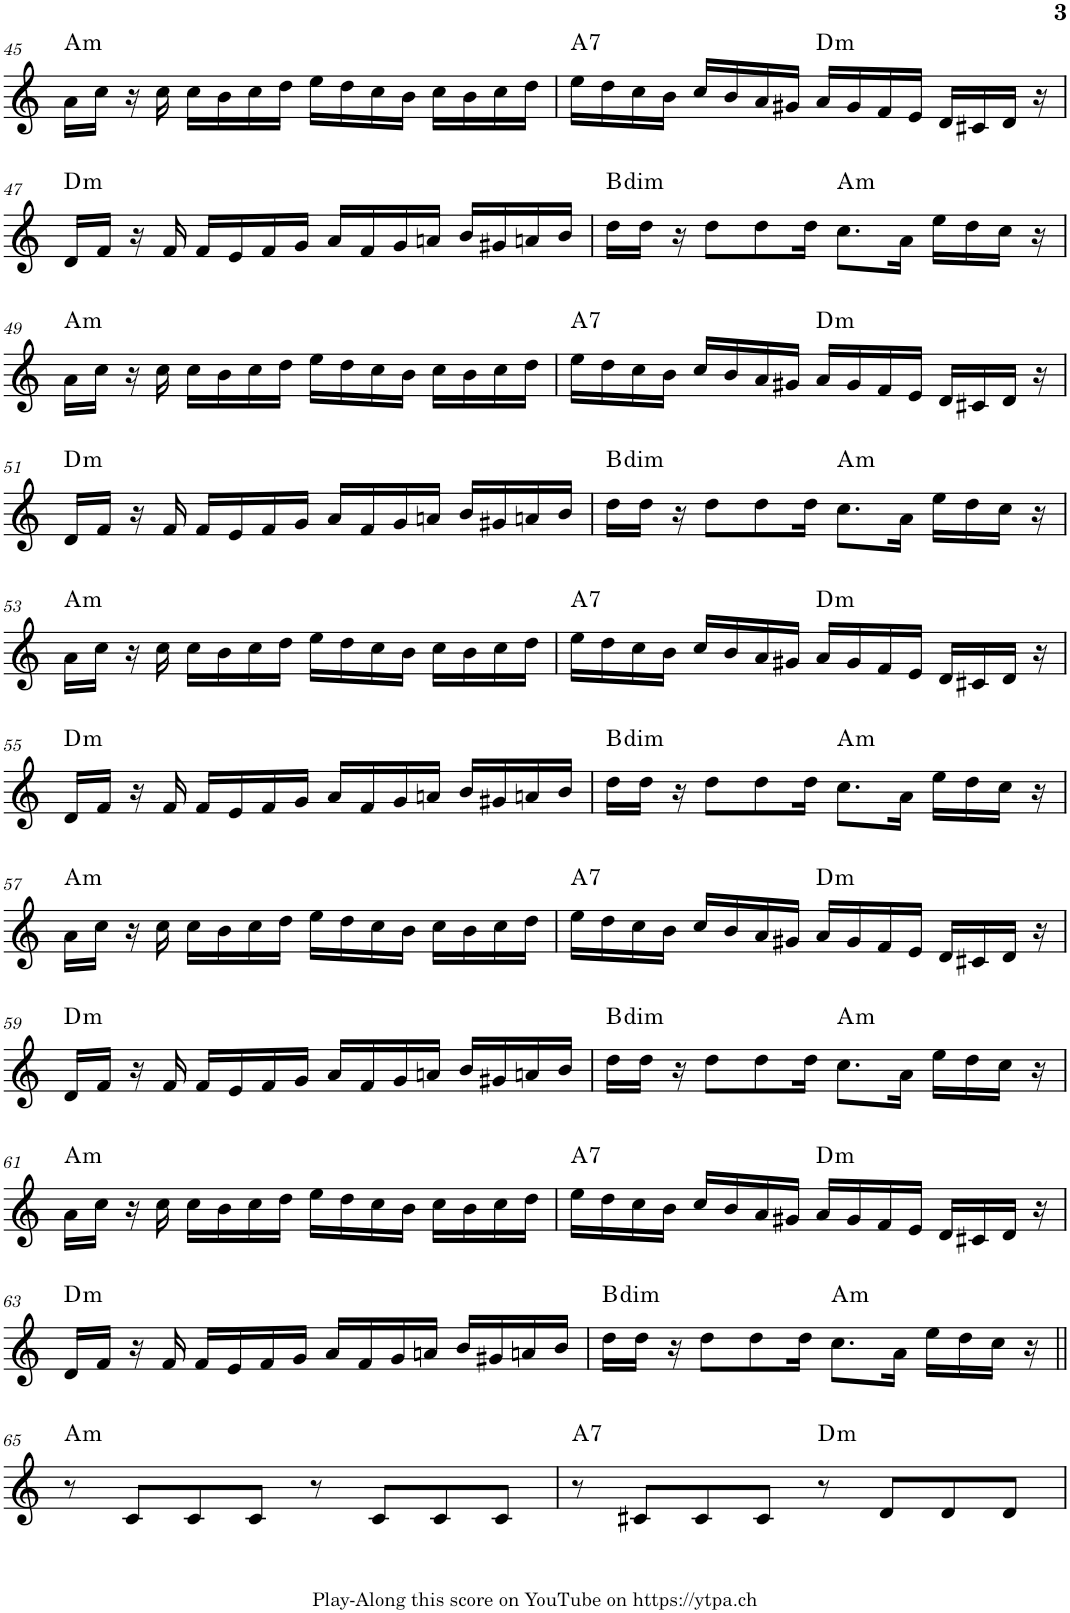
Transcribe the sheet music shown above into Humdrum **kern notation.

**kern	**harte
*part1	*part1
*staff1	*
*I"Piano	*
*I'Pno.	*
!!LO:PB:g=z
*clefG2	*
*k[]	*
*M4/4	*
=45	=45
!	!LO:H:kt=m
16a\LL	A:min
16cc\JJ	.
16r	.
16cc\	.
16cc\LL	.
16b\	.
16cc\	.
16dd\JJ	.
16ee\LL	.
16dd\	.
16cc\	.
16b\JJ	.
16cc\LL	.
16b\	.
16cc\	.
16dd\JJ	.
=46	=46
!	!LO:H:kt=7
16ee\LL	A:7
16dd\	.
16cc\	.
16b\JJ	.
16cc/LL	.
16b/	.
16a/	.
16g#X/JJ	.
!	!LO:H:kt=m
16a/LL	D:min
16g#/	.
16f/	.
16e/JJ	.
16d/LL	.
16c#X/	.
16d/JJ	.
16r	.
!!LO:LB:g=z
=47	=47
!	!LO:H:kt=m
16d/LL	D:min
16f/JJ	.
16r	.
16f/	.
16f/LL	.
16e/	.
16f/	.
16g/JJ	.
16a/LL	.
16f/	.
16g/	.
16an/JJ	.
16b/LL	.
16g#X/	.
16an/	.
16b/JJ	.
=48	=48
!	!LO:H:kt=dim
16dd\LL	B:dim
16dd\JJ	.
16r	.
8dd\L	.
8dd\	.
16dd\Jk	.
!	!LO:H:kt=m
8.cc\L	A:min
16a\Jk	.
16ee\LL	.
16dd\	.
16cc\JJ	.
16r	.
!!LO:LB:g=z
=49	=49
!	!LO:H:kt=m
16a\LL	A:min
16cc\JJ	.
16r	.
16cc\	.
16cc\LL	.
16b\	.
16cc\	.
16dd\JJ	.
16ee\LL	.
16dd\	.
16cc\	.
16b\JJ	.
16cc\LL	.
16b\	.
16cc\	.
16dd\JJ	.
=50	=50
!	!LO:H:kt=7
16ee\LL	A:7
16dd\	.
16cc\	.
16b\JJ	.
16cc/LL	.
16b/	.
16a/	.
16g#X/JJ	.
!	!LO:H:kt=m
16a/LL	D:min
16g#/	.
16f/	.
16e/JJ	.
16d/LL	.
16c#X/	.
16d/JJ	.
16r	.
!!LO:LB:g=z
=51	=51
!	!LO:H:kt=m
16d/LL	D:min
16f/JJ	.
16r	.
16f/	.
16f/LL	.
16e/	.
16f/	.
16g/JJ	.
16a/LL	.
16f/	.
16g/	.
16an/JJ	.
16b/LL	.
16g#X/	.
16an/	.
16b/JJ	.
=52	=52
!	!LO:H:kt=dim
16dd\LL	B:dim
16dd\JJ	.
16r	.
8dd\L	.
8dd\	.
16dd\Jk	.
!	!LO:H:kt=m
8.cc\L	A:min
16a\Jk	.
16ee\LL	.
16dd\	.
16cc\JJ	.
16r	.
!!LO:LB:g=z
=53	=53
!	!LO:H:kt=m
16a\LL	A:min
16cc\JJ	.
16r	.
16cc\	.
16cc\LL	.
16b\	.
16cc\	.
16dd\JJ	.
16ee\LL	.
16dd\	.
16cc\	.
16b\JJ	.
16cc\LL	.
16b\	.
16cc\	.
16dd\JJ	.
=54	=54
!	!LO:H:kt=7
16ee\LL	A:7
16dd\	.
16cc\	.
16b\JJ	.
16cc/LL	.
16b/	.
16a/	.
16g#X/JJ	.
!	!LO:H:kt=m
16a/LL	D:min
16g#/	.
16f/	.
16e/JJ	.
16d/LL	.
16c#X/	.
16d/JJ	.
16r	.
!!LO:LB:g=z
=55	=55
!	!LO:H:kt=m
16d/LL	D:min
16f/JJ	.
16r	.
16f/	.
16f/LL	.
16e/	.
16f/	.
16g/JJ	.
16a/LL	.
16f/	.
16g/	.
16an/JJ	.
16b/LL	.
16g#X/	.
16an/	.
16b/JJ	.
=56	=56
!	!LO:H:kt=dim
16dd\LL	B:dim
16dd\JJ	.
16r	.
8dd\L	.
8dd\	.
16dd\Jk	.
!	!LO:H:kt=m
8.cc\L	A:min
16a\Jk	.
16ee\LL	.
16dd\	.
16cc\JJ	.
16r	.
!!LO:LB:g=z
=57	=57
!	!LO:H:kt=m
16a\LL	A:min
16cc\JJ	.
16r	.
16cc\	.
16cc\LL	.
16b\	.
16cc\	.
16dd\JJ	.
16ee\LL	.
16dd\	.
16cc\	.
16b\JJ	.
16cc\LL	.
16b\	.
16cc\	.
16dd\JJ	.
=58	=58
!	!LO:H:kt=7
16ee\LL	A:7
16dd\	.
16cc\	.
16b\JJ	.
16cc/LL	.
16b/	.
16a/	.
16g#X/JJ	.
!	!LO:H:kt=m
16a/LL	D:min
16g#/	.
16f/	.
16e/JJ	.
16d/LL	.
16c#X/	.
16d/JJ	.
16r	.
!!LO:LB:g=z
=59	=59
!	!LO:H:kt=m
16d/LL	D:min
16f/JJ	.
16r	.
16f/	.
16f/LL	.
16e/	.
16f/	.
16g/JJ	.
16a/LL	.
16f/	.
16g/	.
16an/JJ	.
16b/LL	.
16g#X/	.
16an/	.
16b/JJ	.
=60	=60
!	!LO:H:kt=dim
16dd\LL	B:dim
16dd\JJ	.
16r	.
8dd\L	.
8dd\	.
16dd\Jk	.
!	!LO:H:kt=m
8.cc\L	A:min
16a\Jk	.
16ee\LL	.
16dd\	.
16cc\JJ	.
16r	.
!!LO:LB:g=z
=61	=61
!	!LO:H:kt=m
16a\LL	A:min
16cc\JJ	.
16r	.
16cc\	.
16cc\LL	.
16b\	.
16cc\	.
16dd\JJ	.
16ee\LL	.
16dd\	.
16cc\	.
16b\JJ	.
16cc\LL	.
16b\	.
16cc\	.
16dd\JJ	.
=62	=62
!	!LO:H:kt=7
16ee\LL	A:7
16dd\	.
16cc\	.
16b\JJ	.
16cc/LL	.
16b/	.
16a/	.
16g#X/JJ	.
!	!LO:H:kt=m
16a/LL	D:min
16g#/	.
16f/	.
16e/JJ	.
16d/LL	.
16c#X/	.
16d/JJ	.
16r	.
!!LO:LB:g=z
=63	=63
!	!LO:H:kt=m
16d/LL	D:min
16f/JJ	.
16r	.
16f/	.
16f/LL	.
16e/	.
16f/	.
16g/JJ	.
16a/LL	.
16f/	.
16g/	.
16an/JJ	.
16b/LL	.
16g#X/	.
16an/	.
16b/JJ	.
=64	=64
!	!LO:H:kt=dim
16dd\LL	B:dim
16dd\JJ	.
16r	.
8dd\L	.
8dd\	.
16dd\Jk	.
!	!LO:H:kt=m
8.cc\L	A:min
16a\Jk	.
16ee\LL	.
16dd\	.
16cc\JJ	.
16r	.
!!LO:LB:g=z
=65||	=65||
!	!LO:H:kt=m
8r	A:min
8c/L	.
8c/	.
8c/J	.
8r	.
8c/L	.
8c/	.
8c/J	.
=66	=66
!	!LO:H:kt=7
8r	A:7
8c#X/L	.
8c#/	.
8c#/J	.
!	!LO:H:kt=m
8r	D:min
8d/L	.
8d/	.
8d/J	.
=	=
*-	*-
